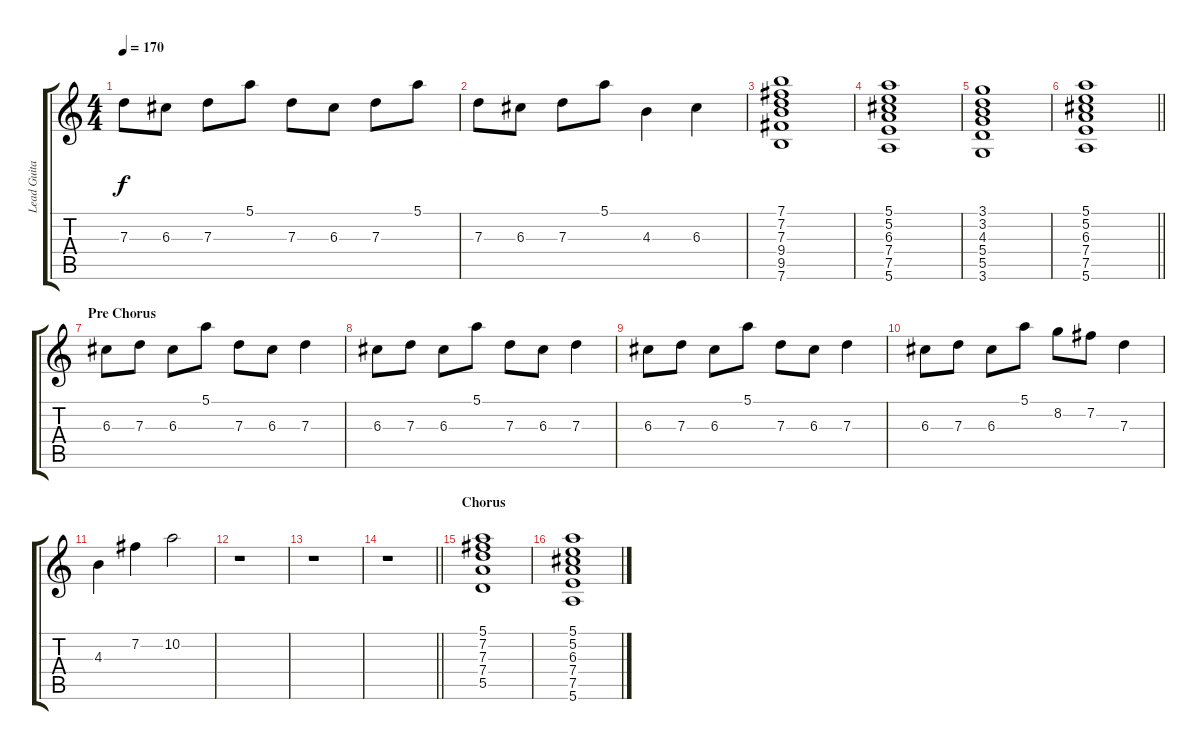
\track ("Lead Guitar" "Lead Guita") {instrument distortionguitar}
\staff {score tabs}
\tuning (E4 B3 G3 D3 A2 E2) {hide}
\ts (4 4)
\tempo 170
\clef g2
\ks c
7.3.8{dy f} 6.3.8 7.3.8 5.1.8 7.3.8 6.3.8 7.3.8 5.1.8 |
7.3.8 6.3.8 7.3.8 5.1.8 4.3.4 6.3.4 |
(7.1 7.2 7.3 9.4 9.5 7.6).1 |
(5.1 5.2 6.3 7.4 7.5 5.6).1 |
(3.1 3.2 4.3 5.4 5.5 3.6).1 |
\barLineRight lightlight
(5.1 5.2 6.3 7.4 7.5 5.6).1 |
\section ("" "Pre Chorus")
6.3.8 7.3.8 6.3.8 5.1.8 7.3.8 6.3.8 7.3.4 |
6.3.8 7.3.8 6.3.8 5.1.8 7.3.8 6.3.8 7.3.4 |
6.3.8 7.3.8 6.3.8 5.1.8 7.3.8 6.3.8 7.3.4 |
6.3.8 7.3.8 6.3.8 5.1.8 8.2.8 7.2.8 7.3.4 |
4.3.4 7.2.4 10.2.2 |
r.1 |
r.1 |
\barLineRight lightlight
r.1 |
\section ("" "Chorus")
(5.1 7.2 7.3 7.4 5.5).1 |
(5.1 5.2 6.3 7.4 7.5 5.6).1
